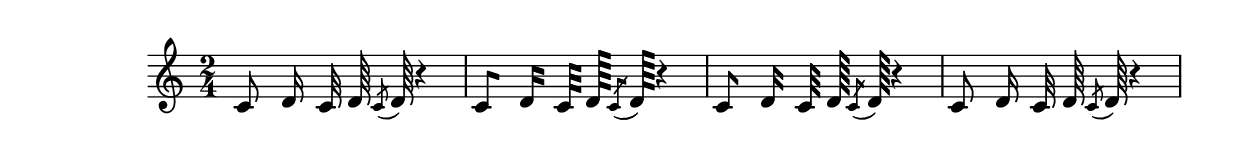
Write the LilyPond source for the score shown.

% DO NOT EDIT this file manually; it is automatically
% generated from Documentation/snippets/new
% Make any changes in Documentation/snippets/new/
% and then run scripts/auxiliar/makelsr.py
%
% This file is in the public domain.
%% Note: this file works from version 2.15.15
\version "2.15.15"

\header {
%% Translation of GIT committish: 8b93de6ce951b7b14bc7818f31019524295b990f
  texidoces = "

Se pueden imprimir estilos alternativos del corchete o gancho de las
corcheas y figuras menores, mediante la sobreescritura de la propiedad
@code{stencil} del objeto @code{Flag}.  Son valores válidos
@code{modern-straight-flag} y @code{old-straight-flag}.

"
  doctitlees = "Uso de estilos alternativos para los corchetes"



  lsrtags = "rhythms, tweaks-and-overrides"

  texidoc = "
Alternative styles of flag on eighth and shorter notes can be displayed
by overriding the @code{stencil} property of @code{Flag}.  Valid values
are @code{modern-straight-flag} and @code{old-straight-flag}.

"
  doctitle = "Using alternative flag styles"
} % begin verbatim


testnotes = {
  \autoBeamOff
  c8 d16 c32 d64 \acciaccatura { c8 } d64 r4
}

\relative c' {
  \time 2/4
  \testnotes

  \override Flag #'stencil = #modern-straight-flag
  \testnotes

  \override Flag #'stencil = #old-straight-flag
  \testnotes

  \revert Flag #'stencil
  \testnotes
}

